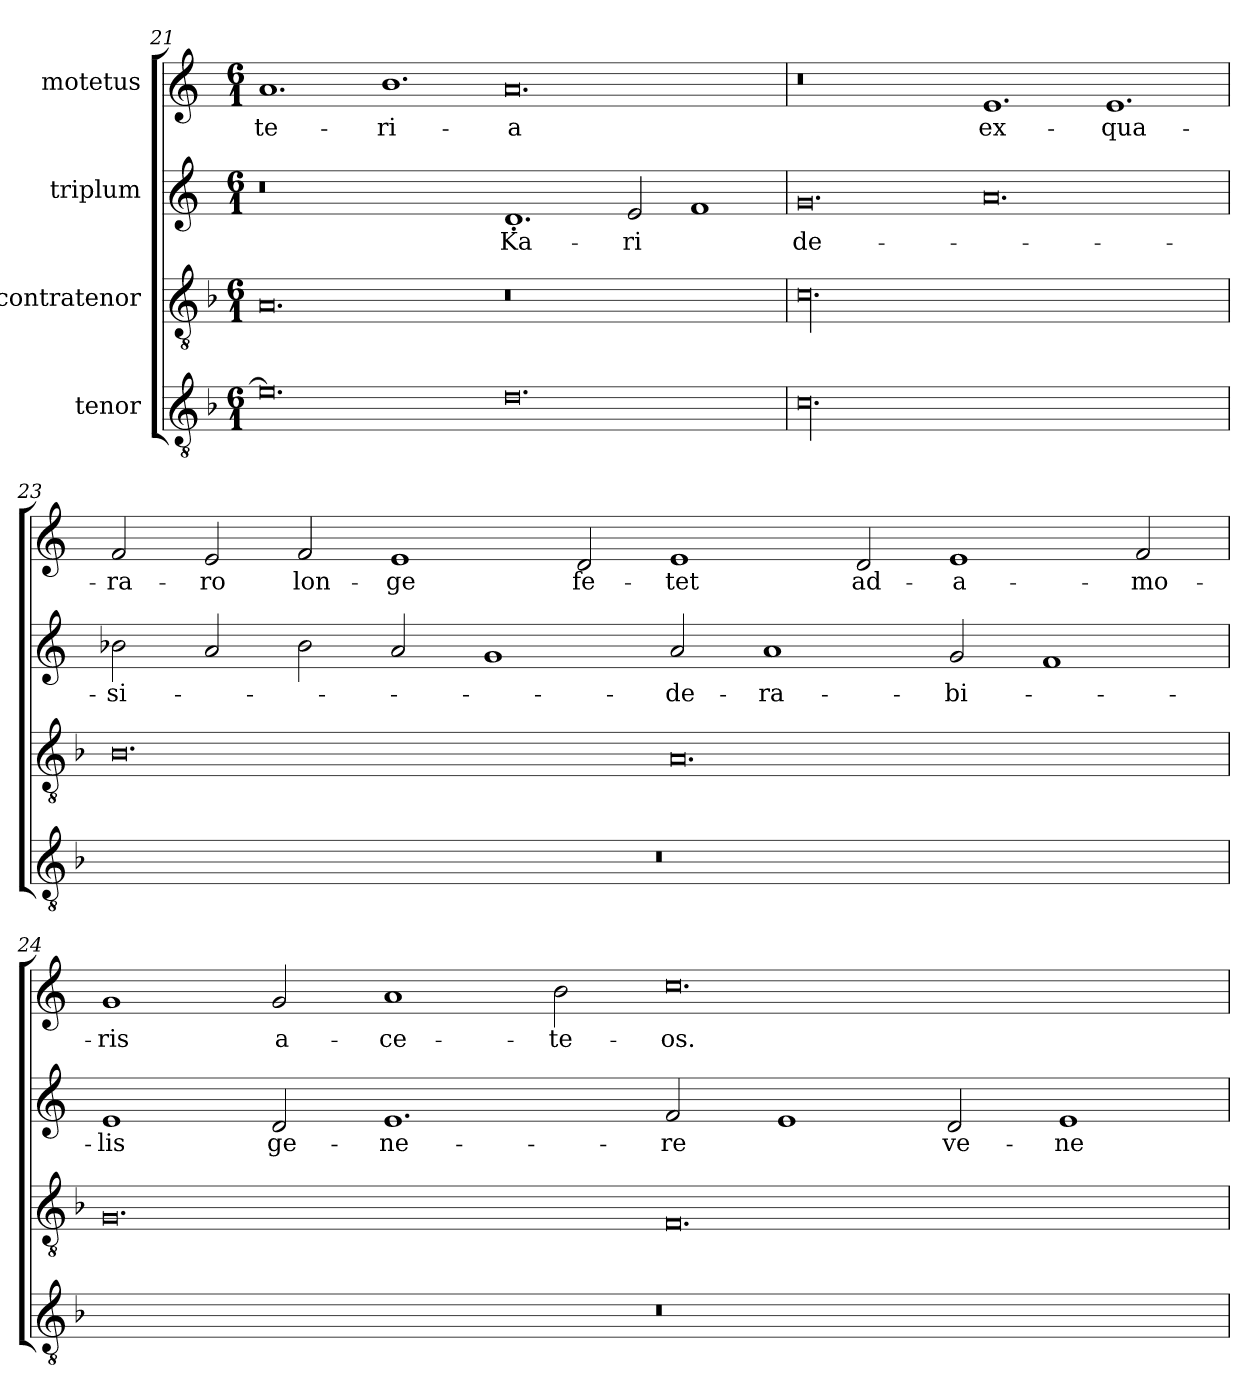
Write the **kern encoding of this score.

**kern	**kern	**kern	**text	**kern	**text
*part4	*part3	*part2	*part2	*part1	*part1
*staff4	*staff3	*staff2	*staff2	*staff1	*staff1
*I"tenor	*I"contratenor	*I"triplum	*	*I"motetus	*
*clefGv2	*clefGv2	*clefG2	*	*clefG2	*
*k[b-]	*k[b-]	*k[]	*	*k[]	*
*F:	*F:	*C:	*	*C:	*
*M6/1	*M6/1	*M6/1	*	*M6/1	*
=21	=21	=21	=21	=21	=21
0.e\]	0.A/	0.r	.	1.a/	-te-
.	.	.	.	1.b\	-ri-
0.d\	0.r	1.d'/	Ka-	0.a/	-a
.	.	2e/	-ri	.	.
.	.	1f/	.	.	.
=22	=22	=22	=22	=22	=22
00.c\	00.c\	0.g/	de-	0.r	.
.	.	0.a/	.	1.e/	ex-
.	.	.	.	1.e/	qua-
=23	=23	=23	=23	=23	=23
00.r	0.B-\	2b-X\	-si-	2f/	ra-
.	.	2a/	.	2e/	-ro
.	.	2b-\	.	2f/	lon-
.	.	2a/	.	1e/	-ge
.	.	1g/	.	.	.
.	.	.	.	2d/	fe-
.	0.A/	2a/	-de-	1e/	-tet
.	.	1a/	-ra-	.	.
.	.	.	.	2d/	ad-
.	.	2g/	-bi-	1e/	a-
.	.	1f/	.	.	.
.	.	.	.	2f/	-mo-
=24	=24	=24	=24	=24	=24
00.r	0.G/	1e/	-lis	1g/	-ris
.	.	2d/	ge-	2g/	a-
.	.	1.e/	-ne-	1a/	-ce-
.	.	.	.	2b\	-te-
.	0.F/	2f/	-re	0.cc\	-os.
.	.	1e/	.	.	.
.	.	2d/	ve-	.	.
.	.	1e/	-ne-	.	.
=	=	=	=	=	=
*-	*-	*-	*-	*-	*-
